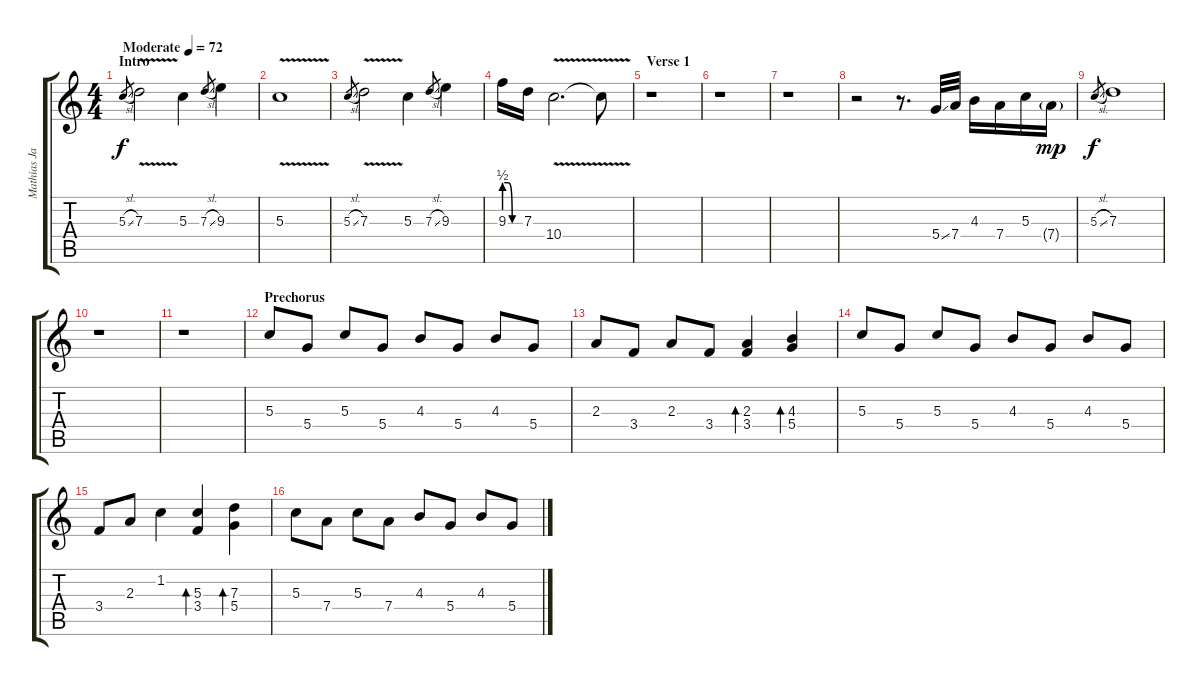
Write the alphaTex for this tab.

\track ("Mathias Jabs" "Mathias Ja") {instrument distortionguitar}
\staff {score tabs}
\tuning (E4 B3 G3 D3 A2 E2) {hide}
\ts (4 4)
\section ("" "Intro")
\tempo (72 "Moderate")
\clef g2
\ks c
5.3{sl}.8{gr dy f instrument distortionguitar} 7.3{v}.2 5.3.4 7.3{sl}.8{gr} 9.3.4 |
5.3{v}.1 |
5.3{sl}.8{gr} 7.3{v}.2 5.3.4 7.3{sl}.8{gr} 9.3.4 |
9.3{be (custom 0 2 15 2 30 0 60 0)}.16 7.3.16 10.4{v}.2{d} 10.4{t}.8 |
\section ("" "Verse 1")
r.1 |
r.1 |
r.1 |
r.2 r.8{d} 5.4{ss}.32 7.4.32 4.3.16 7.4.16 5.3.16 7.4{g}.16{dy mp} |
5.3{sl}.8{gr dy f} 7.3.1 |
r.1 |
r.1 |
\section ("" "Prechorus")
5.3.8 5.4.8 5.3.8 5.4.8 4.3.8 5.4.8 4.3.8 5.4.8 |
2.3.8 3.4.8 2.3.8 3.4.8 (2.3 3.4).4{bd 60} (4.3 5.4).4{bd 60} |
5.3.8 5.4.8 5.3.8 5.4.8 4.3.8 5.4.8 4.3.8 5.4.8 |
3.4.8 2.3.8 1.2.4 (5.3 3.4).4{bd 60} (7.3 5.4).4{bd 60} |
5.3.8 7.4.8 5.3.8 7.4.8 4.3.8 5.4.8 4.3.8 5.4.8
